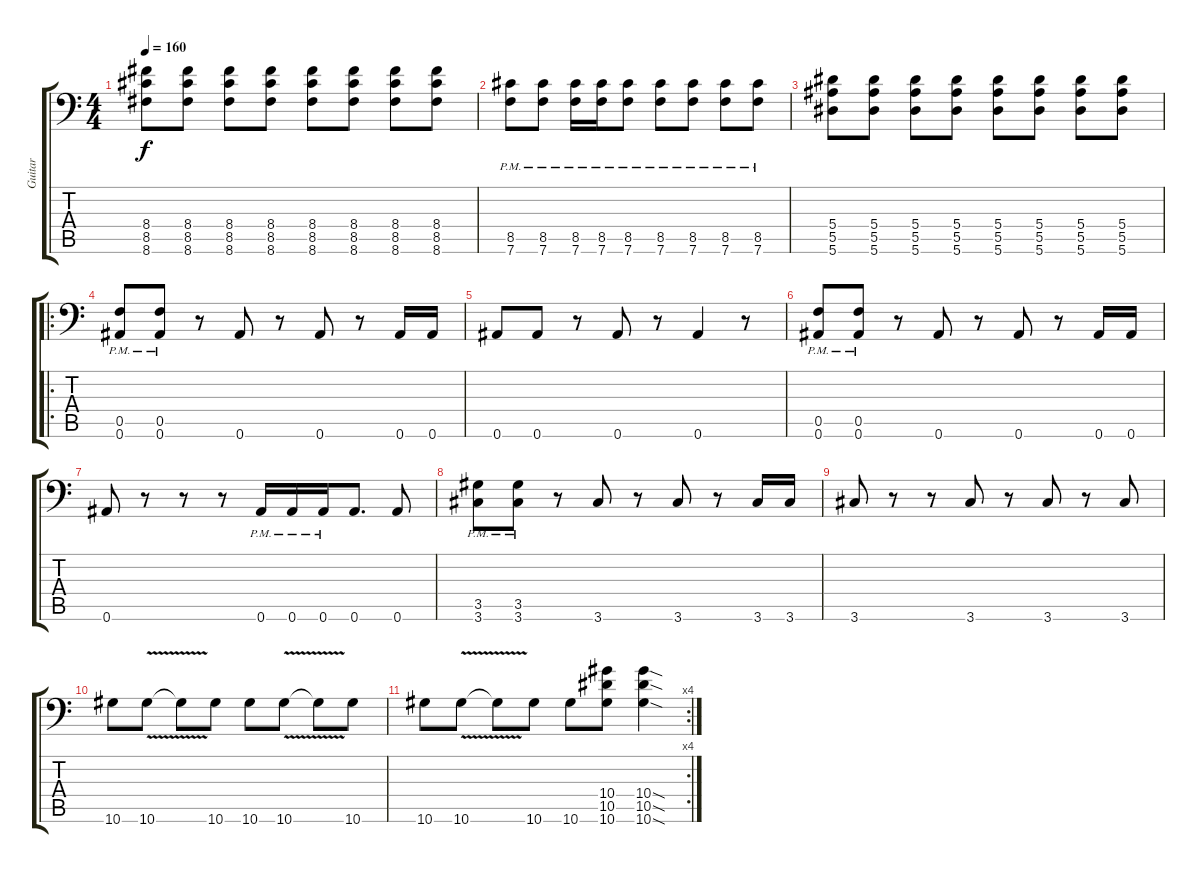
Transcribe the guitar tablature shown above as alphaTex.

\track ("Guitar" "Guitar") {instrument distortionguitar}
\staff {score tabs}
\tuning (C4 G3 Eb3 Bb2 F2 Bb1) {hide}
\ts (4 4)
\tempo 160
\clef f4
\ks c
(8.4 8.5 8.6).8{dy f} (8.4 8.5 8.6).8 (8.4 8.5 8.6).8 (8.4 8.5 8.6).8 (8.4 8.5 8.6).8 (8.4 8.5 8.6).8 (8.4 8.5 8.6).8 (8.4 8.5 8.6).8 |
(8.5{pm} 7.6{pm}).8 (8.5{pm} 7.6{pm}).8 (8.5{pm} 7.6{pm}).16 (8.5{pm} 7.6{pm}).16 (8.5{pm} 7.6{pm}).8 (8.5{pm} 7.6{pm}).8 (8.5{pm} 7.6{pm}).8 (8.5{pm} 7.6{pm}).8 (8.5{pm} 7.6{pm}).8 |
(5.4 5.5 5.6).8 (5.4 5.5 5.6).8 (5.4 5.5 5.6).8 (5.4 5.5 5.6).8 (5.4 5.5 5.6).8 (5.4 5.5 5.6).8 (5.4 5.5 5.6).8 (5.4 5.5 5.6).8 |
\ro
(0.5{pm} 0.6{pm}).8 (0.5{pm} 0.6{pm}).8 r.8 0.6.8 r.8 0.6.8 r.8 0.6.16 0.6.16 |
0.6.8 0.6.8 r.8 0.6.8 r.8 0.6.4 r.8 |
(0.5{pm} 0.6{pm}).8 (0.5{pm} 0.6{pm}).8 r.8 0.6.8 r.8 0.6.8 r.8 0.6.16 0.6.16 |
0.6.8 r.8 r.8 r.8 0.6{pm}.16 0.6{pm}.16 0.6{pm}.16 0.6.8{d} 0.6.8 |
(3.5{pm} 3.6{pm}).8 (3.5{pm} 3.6{pm}).8 r.8 3.6.8 r.8 3.6.8 r.8 3.6.16 3.6.16 |
3.6.8 r.8 r.8 3.6.8 r.8 3.6.8 r.8 3.6.8 |
10.6.8 10.6{v}.8 10.6{t}.8 10.6.8 10.6.8 10.6{v}.8 10.6{t}.8 10.6.8 |
\rc 4
10.6.8 10.6{v}.8 10.6{t}.8 10.6.8 10.6.8 (10.4 10.5 10.6).8 (10.4{sod} 10.5{sod} 10.6{sod}).4
